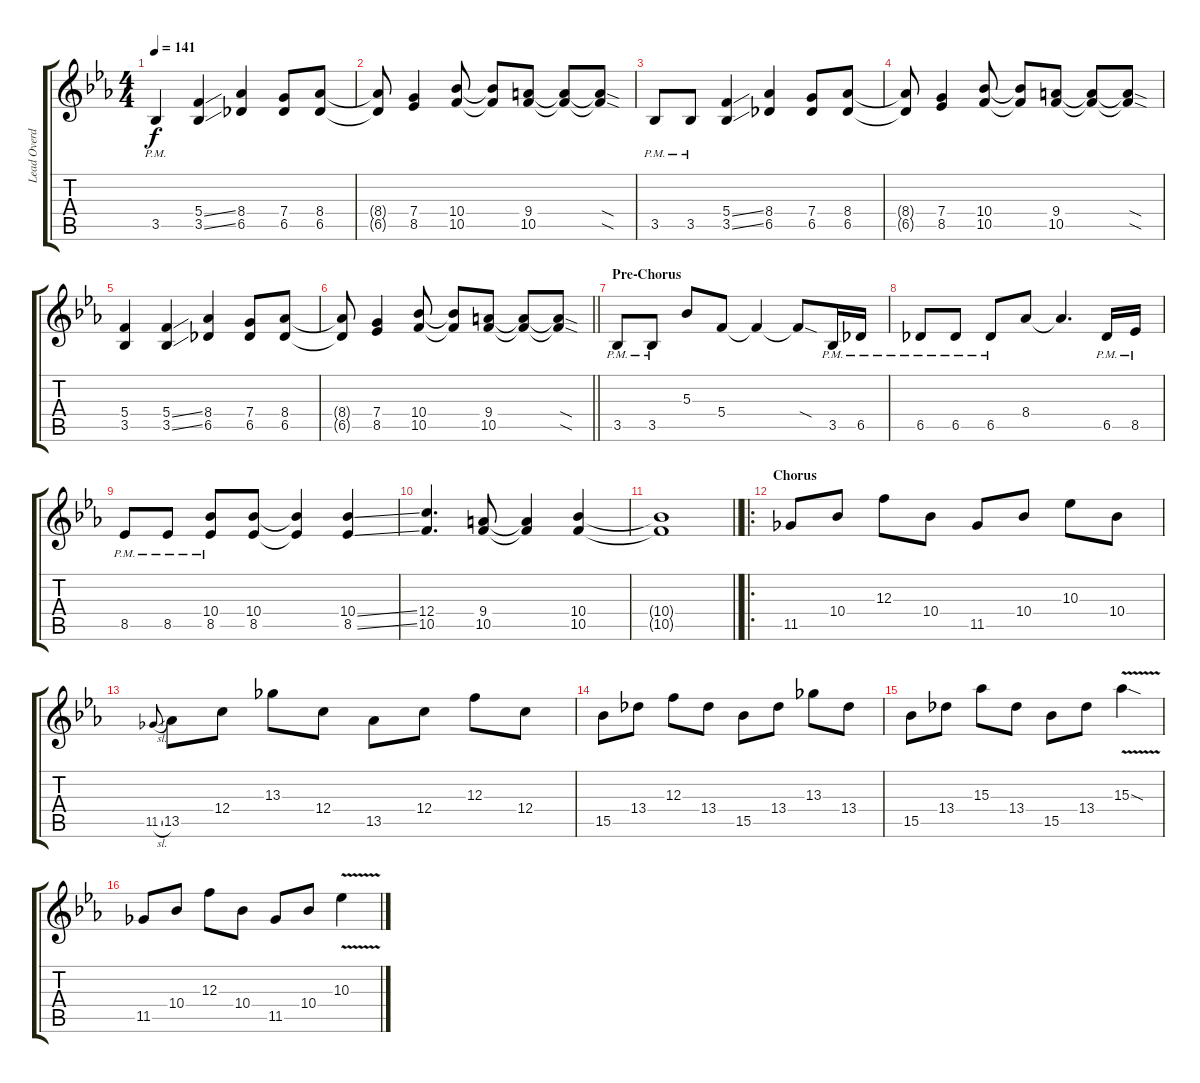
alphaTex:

\track ("Lead Overdub" "Lead Overd") {instrument distortionguitar}
\staff {score tabs}
\tuning (D4 A3 F3 C3 G2 D2) {hide}
\ts (4 4)
\tempo 141
\clef g2
\ks cminor
3.5{pm}.4{dy f} (5.4{ss} 3.5{ss}).4 (8.4 6.5).4 (7.4 6.5).8 (8.4 6.5).8 |
(8.4{t} 6.5{t}).8 (7.4 8.5).4 (10.4 10.5).8 (10.4{t} 10.5{t}).8 (9.4 10.5).8 (9.4{t} 10.5{t}).8 (9.4{sod t} 10.5{sod t}).8 |
3.5{pm}.8 3.5{pm}.8 (5.4{ss} 3.5{ss}).4 (8.4 6.5).4 (7.4 6.5).8 (8.4 6.5).8 |
(8.4{t} 6.5{t}).8 (7.4 8.5).4 (10.4 10.5).8 (10.4{t} 10.5{t}).8 (9.4 10.5).8 (9.4{t} 10.5{t}).8 (9.4{sod t} 10.5{sod t}).8 |
(5.4 3.5).4 (5.4{ss} 3.5{ss}).4 (8.4 6.5).4 (7.4 6.5).8 (8.4 6.5).8 |
\barLineRight lightlight
(8.4{t} 6.5{t}).8 (7.4 8.5).4 (10.4 10.5).8 (10.4{t} 10.5{t}).8 (9.4 10.5).8 (9.4{t} 10.5{t}).8 (9.4{sod t} 10.5{sod t}).8 |
\section ("" "Pre-Chorus")
3.5{pm}.8 3.5{pm}.8 5.3.8 5.4.8 5.4{t}.4 5.4{sod t}.8 3.5{pm}.16 6.5{pm}.16 |
6.5{pm}.8 6.5{pm}.8 6.5{pm}.8 8.4.8 8.4{t}.4{d} 6.5{pm}.16 8.5{pm}.16 |
8.5{pm}.8 8.5{pm}.8 (10.4{pm} 8.5{pm}).8 (10.4 8.5).8 (10.4{t} 8.5{t}).4 (10.4{ss} 8.5{ss}).4 |
(12.4 10.5).4{d} (9.4 10.5).8 (9.4{t} 10.5{t}).4 (10.4 10.5).4 |
\barLineRight lightlight
(10.4{t} 10.5{t}).1 |
\ro
\section ("" "Chorus")
11.5.8 10.4.8 12.3.8 10.4.8 11.5.8 10.4.8 10.3.8 10.4.8 |
11.5{sl}.8{gr onbeat} 13.5.8 12.4.8 13.3.8 12.4.8 13.5.8 12.4.8 12.3.8 12.4.8 |
15.5.8 13.4.8 12.3.8 13.4.8 15.5.8 13.4.8 13.3.8 13.4.8 |
15.5.8 13.4.8 15.3.8 13.4.8 15.5.8 13.4.8 15.3{v sod}.4 |
11.5.8 10.4.8 12.3.8 10.4.8 11.5.8 10.4.8 10.3{v}.4
